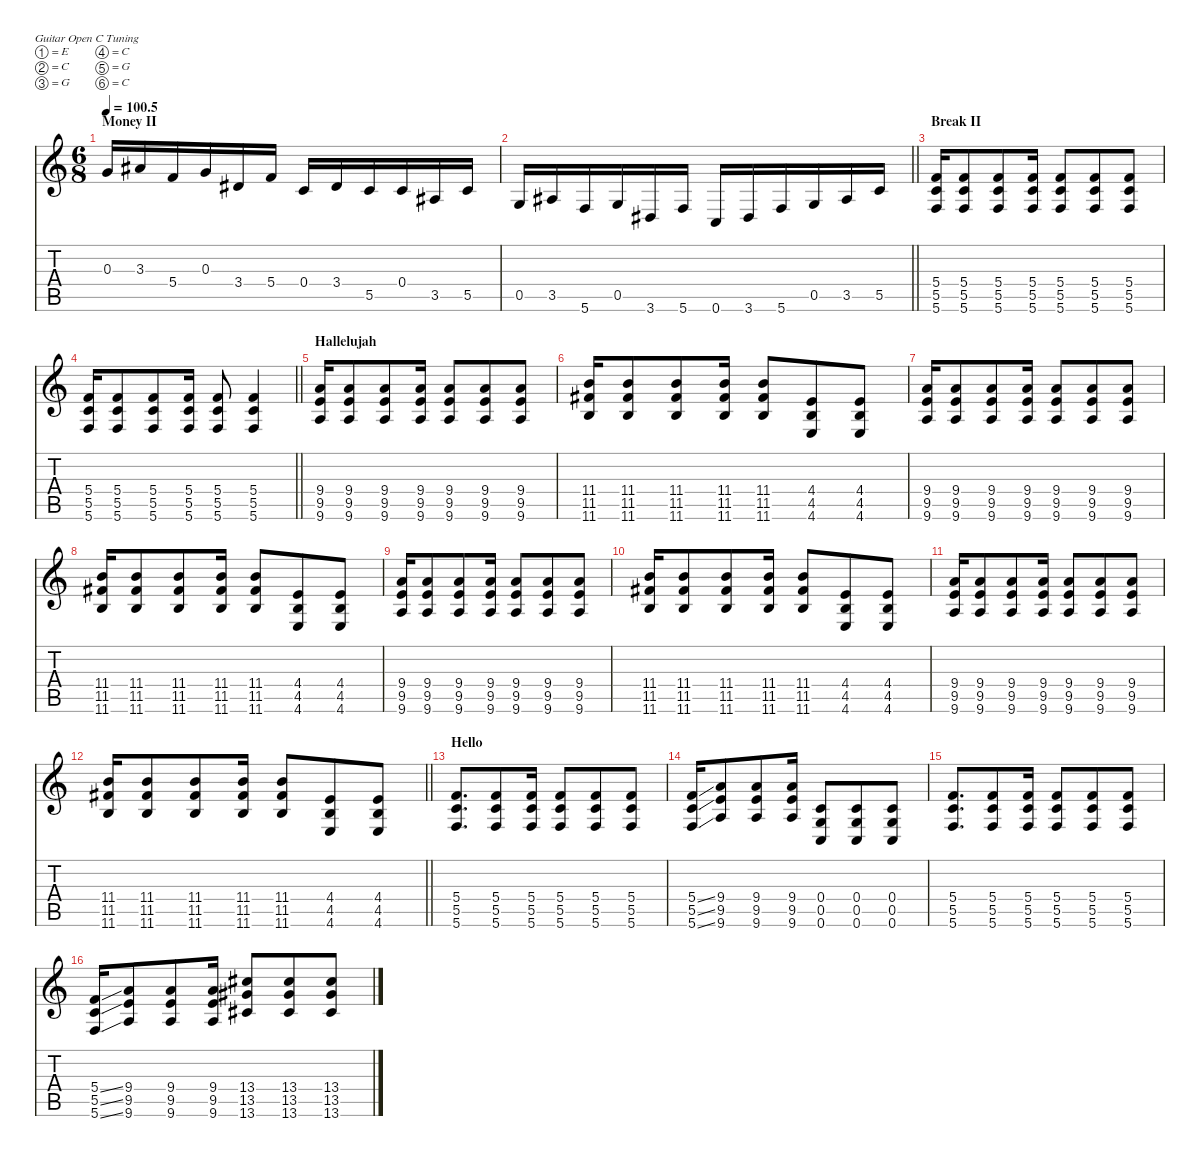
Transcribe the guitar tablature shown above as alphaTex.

\defaultSystemsLayout 4
\hideDynamics
\bracketExtendMode nobrackets
\singleTrackTrackNamePolicy hidden
\multiTrackTrackNamePolicy hidden
\firstSystemTrackNameMode fullname
\firstSystemTrackNameOrientation horizontal
\otherSystemsTrackNameOrientation horizontal
\track ("Guitar II (secondary guitar)" "dist.guit.") {instrument distortionguitar}
\staff {score tabs}
\tuning (E4 C4 G3 C3 G2 C2)
\ts (6 8)
\section ("" "Money II")
\tempo
100.5
\accidentals auto
\clef g2
\ottava regular
\simile none
\ks c
0.3.16{dy ppp beam Up} 3.3{acc #}.16{beam Up} 5.4.16{beam Up} 0.3.16{beam Up} 3.4{acc #}.16{beam Up} 5.4.16{beam Up} 0.4.16{beam Up} 3.4{acc #}.16{beam Up} 5.5.16{beam Up} 0.4.16{beam Up} 3.5{acc #}.16{beam Up} 5.5.16{beam Up} |
\barLineRight lightlight
0.5.16{beam Up} 3.5{acc #}.16{beam Up} 5.6.16{beam Up} 0.5.16{beam Up} 3.6{acc #}.16{beam Up} 5.6.16{beam Up} 0.6.16{beam Up} 3.6{acc #}.16{beam Up} 5.6.16{beam Up} 0.5.16{beam Up} 3.5{acc #}.16{beam Up} 5.5.16{beam Up} |
\section ("" "Break II")
(5.4 5.5 5.6).16{beam Up} (5.4 5.5 5.6).8{beam Up} (5.4 5.5 5.6).8{beam Up} (5.4 5.5 5.6).16{beam Up} (5.4 5.5 5.6).8{beam Up} (5.4 5.5 5.6).8{beam Up} (5.4 5.5 5.6).8{beam Up} |
\barLineRight lightlight
(5.4 5.5 5.6).16{beam Up} (5.4 5.5 5.6).8{beam Up} (5.4 5.5 5.6).8{beam Up} (5.4 5.5 5.6).16{beam Up} (5.4 5.5 5.6).8{beam Up} (5.4 5.5 5.6).4{dy f beam Up} |
\section ("" "Hallelujah")
(9.4 9.5 9.6).16{dy ppp beam Up} (9.4 9.5 9.6).8{beam Up} (9.4 9.5 9.6).8{beam Up} (9.4 9.5 9.6).16{beam Up} (9.4 9.5 9.6).8{beam Up} (9.4 9.5 9.6).8{beam Up} (9.4 9.5 9.6).8{beam Up} |
(11.4 11.5{acc #} 11.6).16{beam Up} (11.4 11.5{acc #} 11.6).8{beam Up} (11.4 11.5{acc #} 11.6).8{beam Up} (11.4 11.5{acc #} 11.6).16{beam Up} (11.4 11.5{acc #} 11.6).8{beam Up} (4.4 4.5 4.6).8{beam Up} (4.4 4.5 4.6).8{beam Up} |
(9.4 9.5 9.6).16{beam Up} (9.4 9.5 9.6).8{beam Up} (9.4 9.5 9.6).8{beam Up} (9.4 9.5 9.6).16{beam Up} (9.4 9.5 9.6).8{beam Up} (9.4 9.5 9.6).8{beam Up} (9.4 9.5 9.6).8{beam Up} |
(11.4 11.5{acc #} 11.6).16{beam Up} (11.4 11.5{acc #} 11.6).8{beam Up} (11.4 11.5{acc #} 11.6).8{beam Up} (11.4 11.5{acc #} 11.6).16{beam Up} (11.4 11.5{acc #} 11.6).8{beam Up} (4.4 4.5 4.6).8{beam Up} (4.4 4.5 4.6).8{beam Up} |
(9.4 9.5 9.6).16{beam Up} (9.4 9.5 9.6).8{beam Up} (9.4 9.5 9.6).8{beam Up} (9.4 9.5 9.6).16{beam Up} (9.4 9.5 9.6).8{beam Up} (9.4 9.5 9.6).8{beam Up} (9.4 9.5 9.6).8{beam Up} |
(11.4 11.5{acc #} 11.6).16{beam Up} (11.4 11.5{acc #} 11.6).8{beam Up} (11.4 11.5{acc #} 11.6).8{beam Up} (11.4 11.5{acc #} 11.6).16{beam Up} (11.4 11.5{acc #} 11.6).8{beam Up} (4.4 4.5 4.6).8{beam Up} (4.4 4.5 4.6).8{beam Up} |
(9.4 9.5 9.6).16{beam Up} (9.4 9.5 9.6).8{beam Up} (9.4 9.5 9.6).8{beam Up} (9.4 9.5 9.6).16{beam Up} (9.4 9.5 9.6).8{beam Up} (9.4 9.5 9.6).8{beam Up} (9.4 9.5 9.6).8{beam Up} |
\barLineRight lightlight
(11.4 11.5{acc #} 11.6).16{beam Up} (11.4 11.5{acc #} 11.6).8{beam Up} (11.4 11.5{acc #} 11.6).8{beam Up} (11.4 11.5{acc #} 11.6).16{beam Up} (11.4 11.5{acc #} 11.6).8{beam Up} (4.4 4.5 4.6).8{beam Up} (4.4 4.5 4.6).8{beam Up} |
\section ("" "Hello")
(5.4 5.5 5.6).8{d beam Up} (5.4 5.5 5.6).8{beam Up} (5.4 5.5 5.6).16{beam Up} (5.4 5.5 5.6).8{beam Up} (5.4 5.5 5.6).8{beam Up} (5.4 5.5 5.6).8{beam Up} |
(5.4{ss} 5.5{ss} 5.6{ss}).16{beam Up} (9.4 9.5 9.6).8{beam Up} (9.4 9.5 9.6).8{beam Up} (9.4 9.5 9.6).16{beam Up} (0.4 0.5 0.6).8{beam Up} (0.4 0.5 0.6).8{beam Up} (0.4 0.5 0.6).8{beam Up} |
(5.4 5.5 5.6).8{d beam Up} (5.4 5.5 5.6).8{beam Up} (5.4 5.5 5.6).16{beam Up} (5.4 5.5 5.6).8{beam Up} (5.4 5.5 5.6).8{beam Up} (5.4 5.5 5.6).8{beam Up} |
(5.4{ss} 5.5{ss} 5.6{ss}).16{beam Up} (9.4 9.5 9.6).8{beam Up} (9.4 9.5 9.6).8{beam Up} (9.4 9.5 9.6).16{beam Up} (13.4{acc #} 13.5{acc #} 13.6{acc #}).8{beam Up} (13.4{acc #} 13.5{acc #} 13.6{acc #}).8{beam Up} (13.4{acc #} 13.5{acc #} 13.6{acc #}).8{beam Up}
